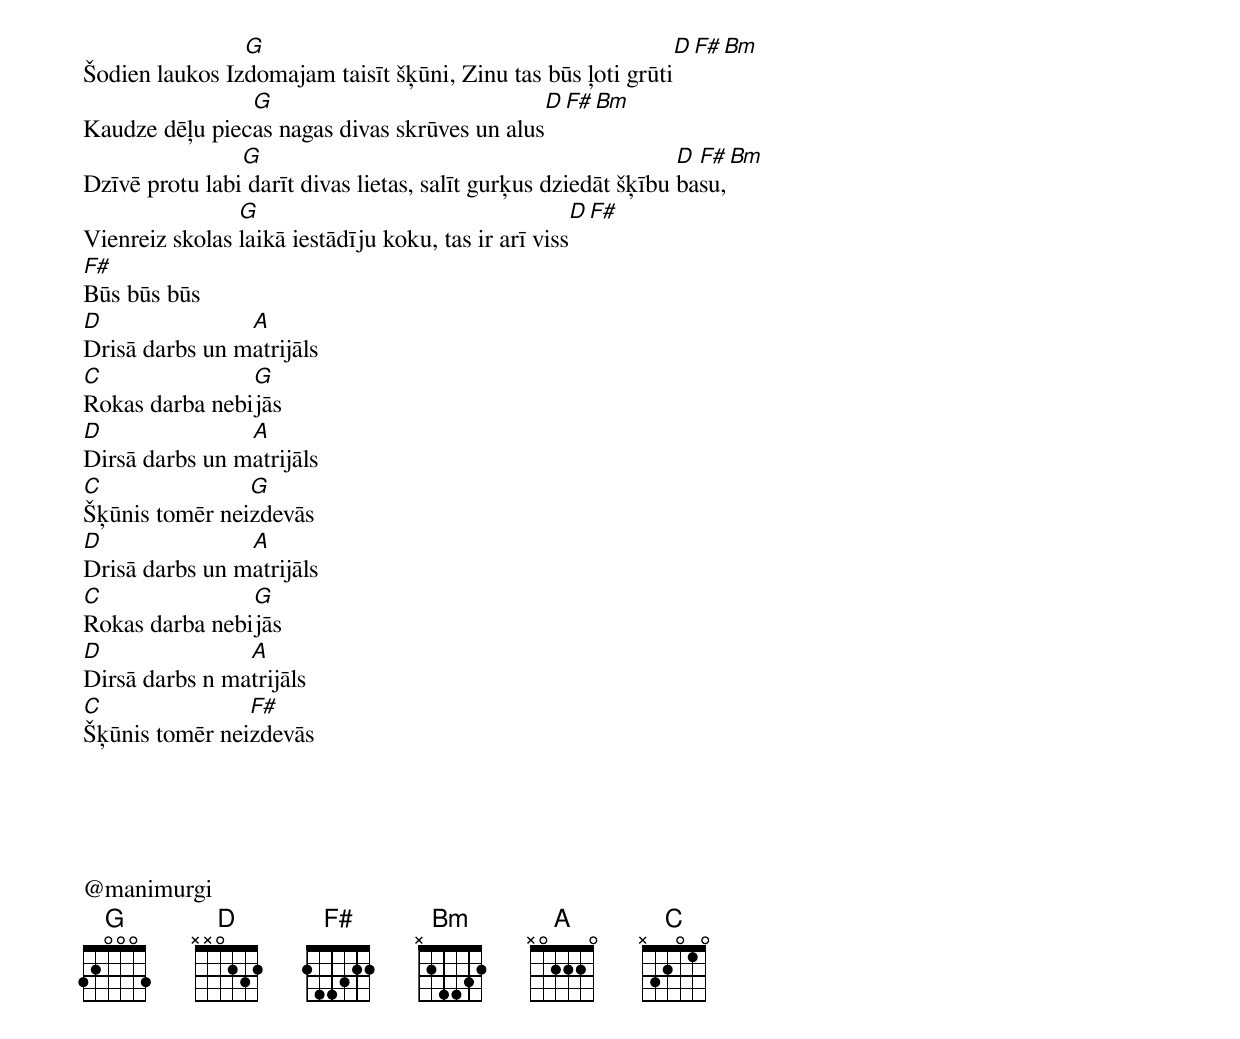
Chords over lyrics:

		G						D F# Bm
Šodien laukos Izdomajam taisīt šķūni, Zinu tas būs ļoti grūti
		G						D F# Bm
Kaudze dēļu piecas nagas divas skrūves un alus
		G						D F# Bm
Dzīvē protu labi darīt divas lietas, salīt gurķus dziedāt šķību basu,
		G						D F#
Vienreiz skolas laikā iestādīju koku, tas ir arī viss
F#
Būs būs būs
D		A
Drisā darbs un matrijāls
C		G
Rokas darba nebijās
D		A
Dirsā darbs un matrijāls
C		G
Šķūnis tomēr neizdevās
D		A
Drisā darbs un matrijāls
C		G
Rokas darba nebijās
D		A
Dirsā darbs n matrijāls
C		F#
Šķūnis tomēr neizdevās





@manimurgi
